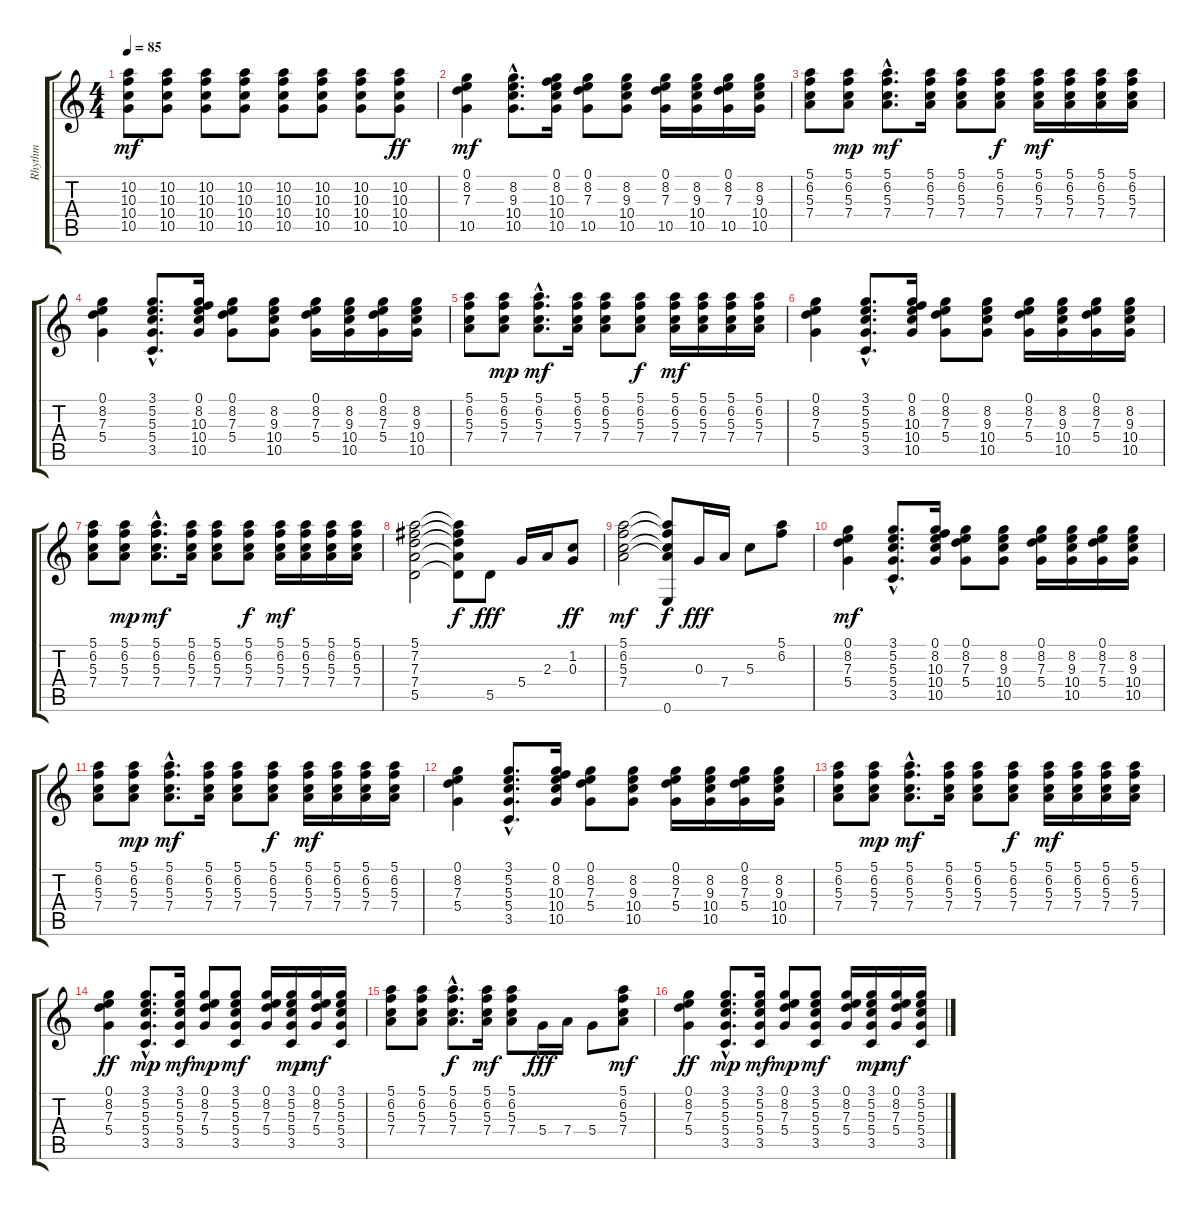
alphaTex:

\track ("Rhythm" "Rhythm") {instrument acousticguitarsteel}
\staff {score tabs}
\tuning (E4 B3 G3 D3 A2 E2) {hide}
\ts (4 4)
\tempo 85
\clef g2
\ks c
(10.2 10.3 10.4 10.5).8{dy mf} (10.2 10.3 10.4 10.5).8 (10.2 10.3 10.4 10.5).8 (10.2 10.3 10.4 10.5).8 (10.2 10.3 10.4 10.5).8 (10.2 10.3 10.4 10.5).8 (10.2 10.3 10.4 10.5).8 (10.2 10.3 10.4 10.5).8{dy ff} |
(0.1 8.2 7.3 10.5).4{dy mf} (8.2{hac} 9.3{hac} 10.4{hac} 10.5{hac}).8{d} (0.1 8.2 10.3 10.4 10.5).16 (0.1 8.2 7.3 10.5).8 (8.2 9.3 10.4 10.5).8 (0.1 8.2 7.3 10.5).16 (8.2 9.3 10.4 10.5).16 (0.1 8.2 7.3 10.5).16 (8.2 9.3 10.4 10.5).16 |
(5.1 6.2 5.3 7.4).8 (5.1 6.2 5.3 7.4).8{dy mp} (5.1{hac} 6.2{hac} 5.3{hac} 7.4{hac}).8{d dy mf} (5.1 6.2 5.3 7.4).16 (5.1 6.2 5.3 7.4).8 (5.1 6.2 5.3 7.4).8{dy f} (5.1 6.2 5.3 7.4).16{dy mf} (5.1 6.2 5.3 7.4).16 (5.1 6.2 5.3 7.4).16 (5.1 6.2 5.3 7.4).16 |
(0.1 8.2 7.3 5.4).4 (3.1{hac} 5.2{hac} 5.3{hac} 5.4{hac} 3.5{hac}).8{d} (0.1 8.2 10.3 10.4 10.5).16 (0.1 8.2 7.3 5.4).8 (8.2 9.3 10.4 10.5).8 (0.1 8.2 7.3 5.4).16 (8.2 9.3 10.4 10.5).16 (0.1 8.2 7.3 5.4).16 (8.2 9.3 10.4 10.5).16 |
(5.1 6.2 5.3 7.4).8 (5.1 6.2 5.3 7.4).8{dy mp} (5.1{hac} 6.2{hac} 5.3{hac} 7.4{hac}).8{d dy mf} (5.1 6.2 5.3 7.4).16 (5.1 6.2 5.3 7.4).8 (5.1 6.2 5.3 7.4).8{dy f} (5.1 6.2 5.3 7.4).16{dy mf} (5.1 6.2 5.3 7.4).16 (5.1 6.2 5.3 7.4).16 (5.1 6.2 5.3 7.4).16 |
(0.1 8.2 7.3 5.4).4 (3.1{hac} 5.2{hac} 5.3{hac} 5.4{hac} 3.5{hac}).8{d} (0.1 8.2 10.3 10.4 10.5).16 (0.1 8.2 7.3 5.4).8 (8.2 9.3 10.4 10.5).8 (0.1 8.2 7.3 5.4).16 (8.2 9.3 10.4 10.5).16 (0.1 8.2 7.3 5.4).16 (8.2 9.3 10.4 10.5).16 |
(5.1 6.2 5.3 7.4).8 (5.1 6.2 5.3 7.4).8{dy mp} (5.1{hac} 6.2{hac} 5.3{hac} 7.4{hac}).8{d dy mf} (5.1 6.2 5.3 7.4).16 (5.1 6.2 5.3 7.4).8 (5.1 6.2 5.3 7.4).8{dy f} (5.1 6.2 5.3 7.4).16{dy mf} (5.1 6.2 5.3 7.4).16 (5.1 6.2 5.3 7.4).16 (5.1 6.2 5.3 7.4).16 |
(5.1 7.2 7.3 7.4 5.5).2 (5.1{t} 7.2{t} 7.3{t} 7.4{t} 5.5{t}).8{dy f} 5.5.8{dy fff} 5.4.16 2.3.16 (1.2 0.3).8{dy ff} |
(5.1 6.2 5.3 7.4).2{dy mf} (5.1{t} 6.2{t} 5.3{t} 7.4{t} 0.6).8{dy f} 0.3.16{dy fff} 7.4.16 5.3.8 (5.1 6.2).8 |
(0.1 8.2 7.3 5.4).4{dy mf} (3.1{hac} 5.2{hac} 5.3{hac} 5.4{hac} 3.5{hac}).8{d} (0.1 8.2 10.3 10.4 10.5).16 (0.1 8.2 7.3 5.4).8 (8.2 9.3 10.4 10.5).8 (0.1 8.2 7.3 5.4).16 (8.2 9.3 10.4 10.5).16 (0.1 8.2 7.3 5.4).16 (8.2 9.3 10.4 10.5).16 |
(5.1 6.2 5.3 7.4).8 (5.1 6.2 5.3 7.4).8{dy mp} (5.1{hac} 6.2{hac} 5.3{hac} 7.4{hac}).8{d dy mf} (5.1 6.2 5.3 7.4).16 (5.1 6.2 5.3 7.4).8 (5.1 6.2 5.3 7.4).8{dy f} (5.1 6.2 5.3 7.4).16{dy mf} (5.1 6.2 5.3 7.4).16 (5.1 6.2 5.3 7.4).16 (5.1 6.2 5.3 7.4).16 |
(0.1 8.2 7.3 5.4).4 (3.1{hac} 5.2{hac} 5.3{hac} 5.4{hac} 3.5{hac}).8{d} (0.1 8.2 10.3 10.4 10.5).16 (0.1 8.2 7.3 5.4).8 (8.2 9.3 10.4 10.5).8 (0.1 8.2 7.3 5.4).16 (8.2 9.3 10.4 10.5).16 (0.1 8.2 7.3 5.4).16 (8.2 9.3 10.4 10.5).16 |
(5.1 6.2 5.3 7.4).8 (5.1 6.2 5.3 7.4).8{dy mp} (5.1{hac} 6.2{hac} 5.3{hac} 7.4{hac}).8{d dy mf} (5.1 6.2 5.3 7.4).16 (5.1 6.2 5.3 7.4).8 (5.1 6.2 5.3 7.4).8{dy f} (5.1 6.2 5.3 7.4).16{dy mf} (5.1 6.2 5.3 7.4).16 (5.1 6.2 5.3 7.4).16 (5.1 6.2 5.3 7.4).16 |
(0.1 8.2 7.3 5.4).4{dy ff} (3.1{hac} 5.2{hac} 5.3{hac} 5.4{hac} 3.5{hac}).8{d dy mp} (3.1 5.2 5.3 5.4 3.5).16{dy mf} (0.1 8.2 7.3 5.4).8{dy mp} (3.1 5.2 5.3 5.4 3.5).8{dy mf} (0.1 8.2 7.3 5.4).16 (3.1 5.2 5.3 5.4 3.5).16{dy mp} (0.1 8.2 7.3 5.4).16{dy mf} (3.1 5.2 5.3 5.4 3.5).16 |
(5.1 6.2 5.3 7.4).8 (5.1 6.2 5.3 7.4).8 (5.1{hac} 6.2{hac} 5.3{hac} 7.4{hac}).8{d dy f} (5.1 6.2 5.3 7.4).16{dy mf} (5.1 6.2 5.3 7.4).8 5.4.16{dy fff} 7.4.16 5.4.8 (5.1 6.2 5.3 7.4).8{dy mf} |
(0.1 8.2 7.3 5.4).4{dy ff} (3.1{hac} 5.2{hac} 5.3{hac} 5.4{hac} 3.5{hac}).8{d dy mp} (3.1 5.2 5.3 5.4 3.5).16{dy mf} (0.1 8.2 7.3 5.4).8{dy mp} (3.1 5.2 5.3 5.4 3.5).8{dy mf} (0.1 8.2 7.3 5.4).16 (3.1 5.2 5.3 5.4 3.5).16{dy mp} (0.1 8.2 7.3 5.4).16{dy mf} (3.1 5.2 5.3 5.4 3.5).16
